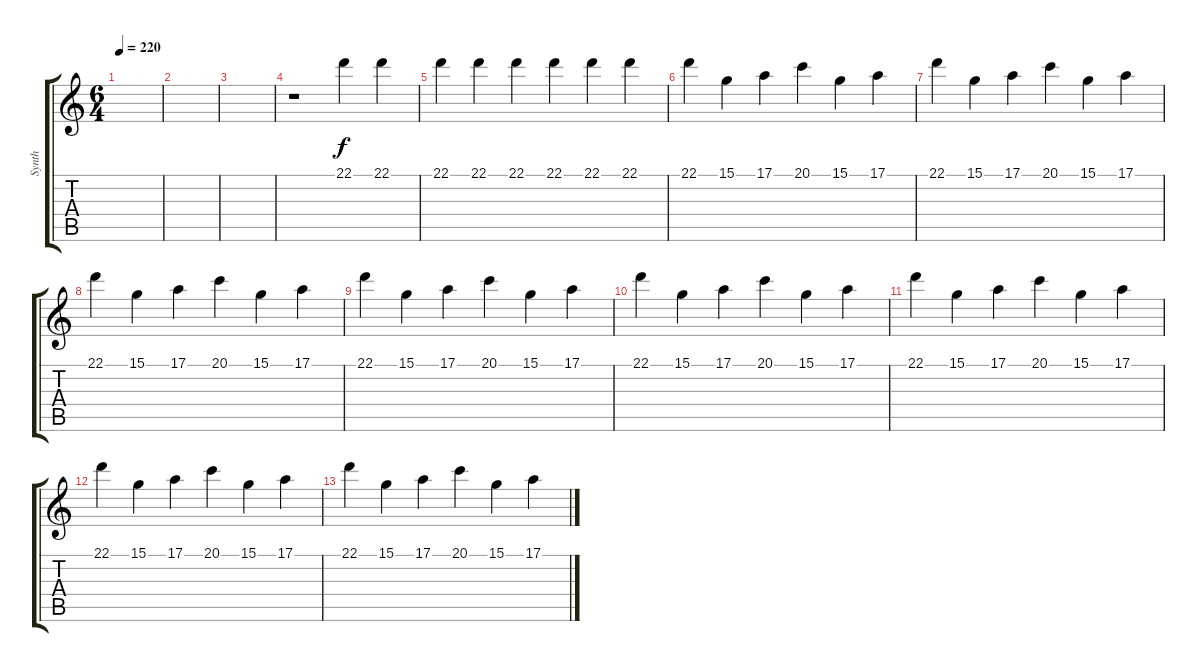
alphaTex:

\track ("Synth" "Synth") {instrument marimba}
\staff {score tabs}
\tuning (E4 B3 G3 D3 A2 E2) {hide}
\ts (6 4)
\tempo 220
\clef g2
\ks c
|
|
|
r.1 22.1.4{balance 8} 22.1.4 |
22.1.4 22.1.4 22.1.4 22.1.4 22.1.4 22.1.4 |
22.1.4{volume 7 balance 3} 15.1.4 17.1.4 20.1.4 15.1.4 17.1.4 |
22.1.4 15.1.4 17.1.4 20.1.4 15.1.4 17.1.4 |
22.1.4 15.1.4 17.1.4 20.1.4 15.1.4 17.1.4 |
22.1.4 15.1.4 17.1.4 20.1.4 15.1.4 17.1.4 |
22.1.4 15.1.4 17.1.4 20.1.4 15.1.4 17.1.4 |
22.1.4 15.1.4 17.1.4 20.1.4 15.1.4 17.1.4 |
22.1.4 15.1.4 17.1.4 20.1.4 15.1.4 17.1.4 |
22.1.4 15.1.4 17.1.4 20.1.4 15.1.4 17.1.4
